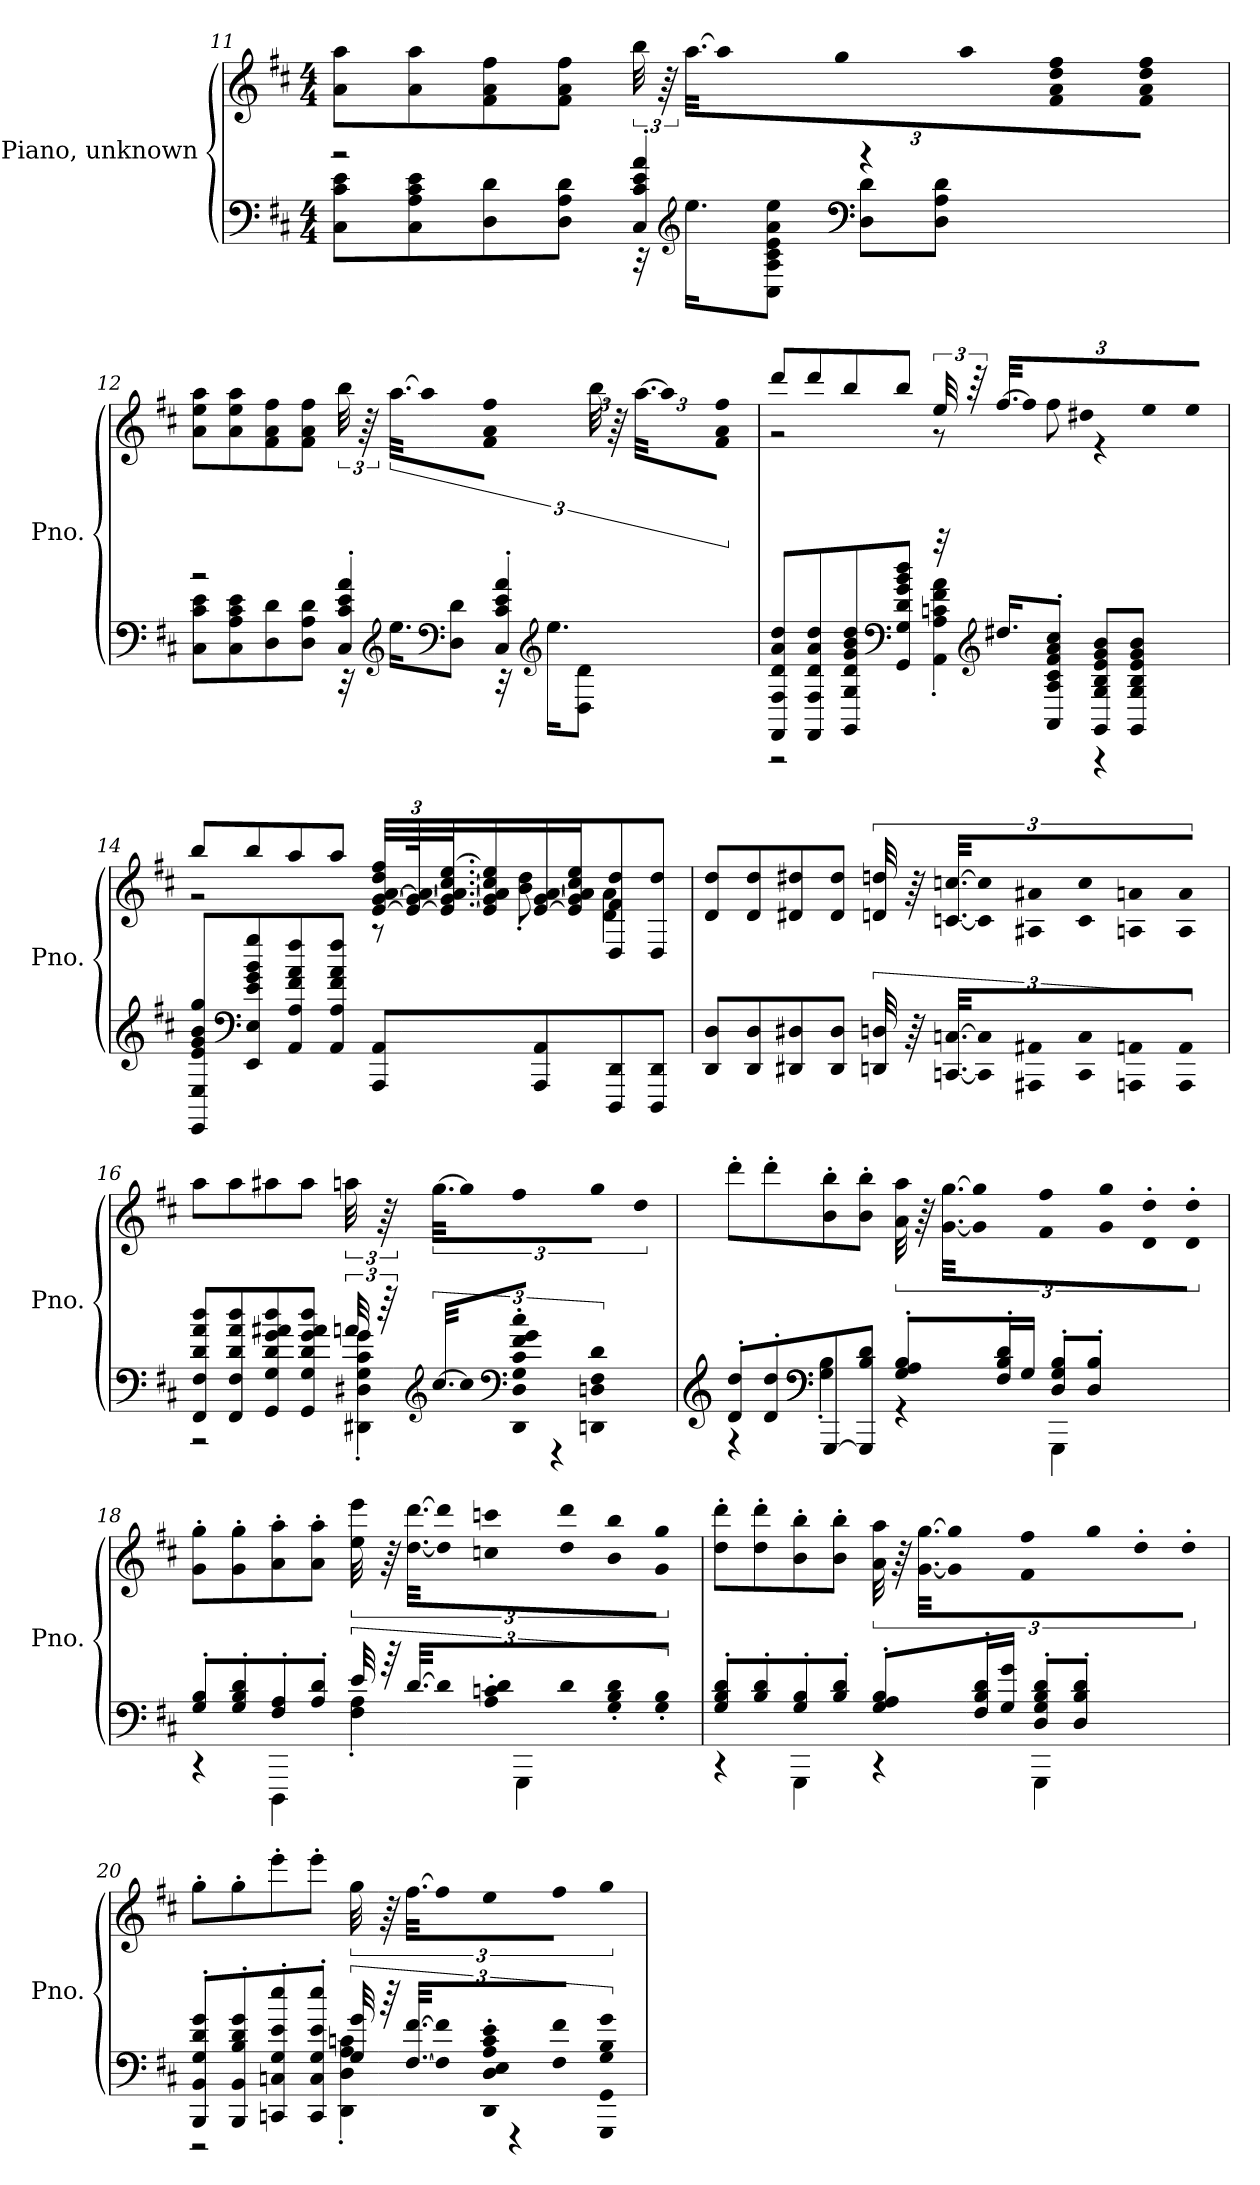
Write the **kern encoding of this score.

**kern	**kern
*part1	*part1
*staff2	*staff1
*I"Piano, unknown	*
*I'Pno.	*
*clefF4	*clefG2
*k[f#c#]	*k[f#c#]
*M4/4	*M4/4
=11	=11
*^	*
2r	8C#\ 8c#\ 8e\L	8a\ 8aa\L
.	8C#\ 8A\ 8c#\ 8e\	8a\ 8aa\
.	8D\ 8d\	8f#\ 8a\ 8ff#\
.	8D\ 8A\ 8d\J	8f#\ 8a\ 8ff#\J
4C#/' 4c#/' 4e/' 4a/'	32r	48bb\
.	.	96r
*clefG2	*	*
.	16.ee\KL	[48.aa\KLL
.	.	16aa\]
.	8C#\ 8A\ 8c#\ 8e\ 8a\ 8ee\J	16gg\
.	.	16aa\J
*clefF4	*	*
4r	8D\ 8d\L	8f#\ 8a\ 8dd\ 8ff#\
.	8D\ 8A\ 8d\J	8f#\ 8a\ 8dd\ 8ff#\J
!!LO:LB:g=z
=12	=12	=12
2r	8C#\ 8c#\ 8e\L	8a\ 8ee\ 8aa\L
.	8C#\ 8A\ 8c#\ 8e\	8a\ 8ee\ 8aa\
.	8D\ 8d\	8f#\ 8a\ 8ff#\
.	8D\ 8A\ 8d\J	8f#\ 8a\ 8ff#\J
4C#/' 4c#/' 4e/' 4a/'	32r	48bb\
.	.	96r
*clefG2	*	*
.	16.ee\KL	[48.aa\KLL
.	.	16aa\J]
*clefF4	*	*
.	8D\ 8d\J	8f#\ 8a\ 8ff#\J
4C#/' 4c#/' 4e/' 4a/'	32r	48bb\
.	.	96r
*clefG2	*	*
.	16.ee\KL	[48.aa\KLL
.	.	16aa\J]
.	8D\ 8d\J	8f#\ 8a\ 8ff#\J
=13	=13	=13
*	*	*^
8FF#/ 8F#/ 8d/ 8a/ 8dd/L	2r	8ddd/L	2r
8FF#/ 8F#/ 8d/ 8a/ 8dd/	.	8ddd/	.
8GG/ 8G/ 8d/ 8g/ 8b/ 8dd/	.	8bb/	.
*clefF4	*	*	*
8GG/ 8G/ 8d/ 8g/ 8b/ 8dd/J	.	8bb/J	.
32r	4AA\' 4A\' 4cn\' 4f#\' 4a\'	48ee/	8r
.	.	96r	.
*clefG2	*	*	*
16.dd#X/KL	.	[48.ff#/KKL	.
.	.	8ff#/]	.
8AA/' 8A/' 8c/' 8f#/' 8a/' 8cc#/'J	.	.	8ff#\
.	.	16dd#X/K	.
8GG/ 8G/ 8B/ 8e/ 8g/ 8b/L	4r	8ee/	4r
8GG/ 8G/ 8B/ 8e/ 8g/ 8b/J	.	8ee/J	.
*v	*v	*	*
!!LO:PB:g=z	!!
=14	=14	=14
8EE/ 8E/ 8e/ 8g/ 8b/ 8gg/L	8bb/L	2r
*clefF4	*	*
8EE/ 8E/ 8e/ 8g/ 8b/ 8gg/	8bb/	.
8AA/ 8A/ 8f#/ 8a/ 8ff#/	8aa/	.
8AA/ 8A/ 8f#/ 8a/ 8ff#/J	8aa/J	.
*	*Xbrackettup	*
8AAA/ 8AA/L	[48e/ [48g/ [48a/ 48dd/ 48ff#/LLL	8r
.	96e/_ 96g/_ 96a/_K	.
.	48.e/_ 48.g/_ 48.a/_ [48.cc#/ [48.ee/J	.
.	16e/] 16g/] 16a/] 16cc#/] 16ee/]	.
8AAA/ 8AA/	[16e/ [16g/ [16a/	8b\' 8dd\'
.	16e/] 16g/] 16a/] 16cc#/ 16ee/J	.
8DDD/ 8DD/	8D/ 8f#/ 8dd/	4d\ 4a\
8DDD/ 8DD/J	8D/ 8dd/J	.
*	*v	*v
=15	=15
8DD/ 8D/L	8d/ 8dd/L
8DD/ 8D/	8d/ 8dd/
8DD#X/ 8D#X/	8d#X/ 8dd#X/
8DD#/ 8D#/J	8d#/ 8dd#/J
*	*brackettup
48DDn/ 48Dn/	48dn/ 48ddn/
96r	96r
[48.CCn/ [48.Cn/KLL	[48.cn/ [48.ccn/KLL
16CC/] 16C/]	16c/] 16cc/]
16AAA#X/ 16AA#X/	16A#X/ 16a#X/
16CC/ 16C/J	16c/ 16cc/J
8AAAn/ 8AAn/	8An/ 8an/
8AAA/ 8AA/J	8A/ 8a/J
!!LO:LB:g=z
=16	=16
*^	*
8FF#/ 8F#/ 8d/ 8a/ 8dd/L	2r	8aa\L
8FF#/ 8F#/ 8d/ 8a/ 8dd/	.	8aa\
8GG/ 8G/ 8d/ 8g/ 8a#X/ 8dd/	.	8aa#X\
8GG/ 8G/ 8d/ 8g/ 8a#/ 8dd/J	.	8aa#\J
48an/	4DD#X\' 4D#X\' 4G\' 4c#\' 4g\'	48aan\
96r	.	96r
*clefG2	*	*
[48.cc#/KLL	.	[48.gg\KLL
16cc#/J]	.	16gg\]
*clefF4	*	*
8DD#/' 8D#/' 8G/' 8c#/' 8f#/' 8g/' 8cc#/'J	.	16ff#\
.	.	16gg\JJ
4DDn/ 4Dn/ 4F#/ 4d/	4r	4dd\
=17	=17	=17
*clefG2	*	*
8d/' 8dd/'L	4r	8ddd'\L
8d/' 8dd/'	.	8ddd'\
*clefF4	*	*
[8GGG/	4G\' 4B\'	8b\' 8bb\'
8GGG/] 8B/ 8d/J	.	8b\' 8bb\'J
8G/' 8A/' 8B/'L	4r	48a\ 48aa\
.	.	96r
.	.	[48.g\ [48.gg\KLL
.	.	16g\] 16gg\]
16F#/' 16B/' 16d/'L	.	16f#\ 16ff#\
16G/JJ	.	16g\ 16gg\J
8D/' 8G/' 8B/'L	4GGG\	8d\' 8dd\'
8D/' 8B/'J	.	8d\' 8dd\'J
!!LO:LB:g=z
=18	=18	=18
8G/' 8B/'L	4r	8g\' 8gg\'L
8G/' 8B/' 8d/'	.	8g\' 8gg\'
8F#/' 8A/'	4DDD\	8a\' 8aa\'
8A/' 8d/'J	.	8a\' 8aa\'J
48e/	4F#\' 4A\'	48ee\ 48eee\
96r	.	96r
[48.d/KLL	.	[48.dd\ [48.ddd\KLL
16d/]	.	16dd\] 16ddd\]
16A/' 16cn/' 16d/'	.	16ccn\ 16cccn\
16d/J	.	16dd\ 16ddd\J
8G/' 8B/' 8d/'	4GGG\	8b\ 8bb\
8G/' 8B/'J	.	8g\ 8gg\J
=19	=19	=19
8G/' 8B/' 8d/'L	4r	8dd\' 8ddd\'L
8B/' 8d/'	.	8dd\' 8ddd\'
8G/' 8B/'	4GGG\	8b\' 8bb\'
8B/' 8d/'J	.	8b\' 8bb\'J
8G/' 8A/' 8B/'L	4r	48a\ 48aa\
.	.	96r
.	.	[48.g\ [48.gg\KLL
.	.	16g\] 16gg\]
16F#/' 16B/' 16d/'L	.	16f#\ 16ff#\
16G/ 16g/JJ	.	16gg\J
8D/' 8G/' 8B/' 8d/'L	4GGG\	8dd'\
8D/' 8B/' 8d/'J	.	8dd'\J
!!LO:LB:g=z
=20	=20	=20
8BBB/' 8BB/' 8G/' 8d/' 8g/'L	2r	8gg'\L
8BBB/' 8BB/' 8B/' 8d/' 8g/'	.	8gg'\
8CCn/' 8Cn/' 8G/' 8e/' 8ee/'	.	8eee'\
8CC/' 8C/' 8G/' 8e/' 8ee/'J	.	8eee'\J
48G/ 48g/	4DD\' 4D\' 4A\' 4cn\'	48gg\
96r	.	96r
[48.F#/ [48.f#/KLL	.	[48.ff#\KLL
16F#/] 16f#/]	.	16ff#\]
16DD/' 16D/' 16E/' 16A/' 16c/' 16e/'	.	16ee\
16F#/ 16f#/JJ	.	16ff#\JJ
4GGG/ 4GG/ 4G/ 4B/ 4g/	4r	4gg\
*v	*v	*
=	=
*-	*-
